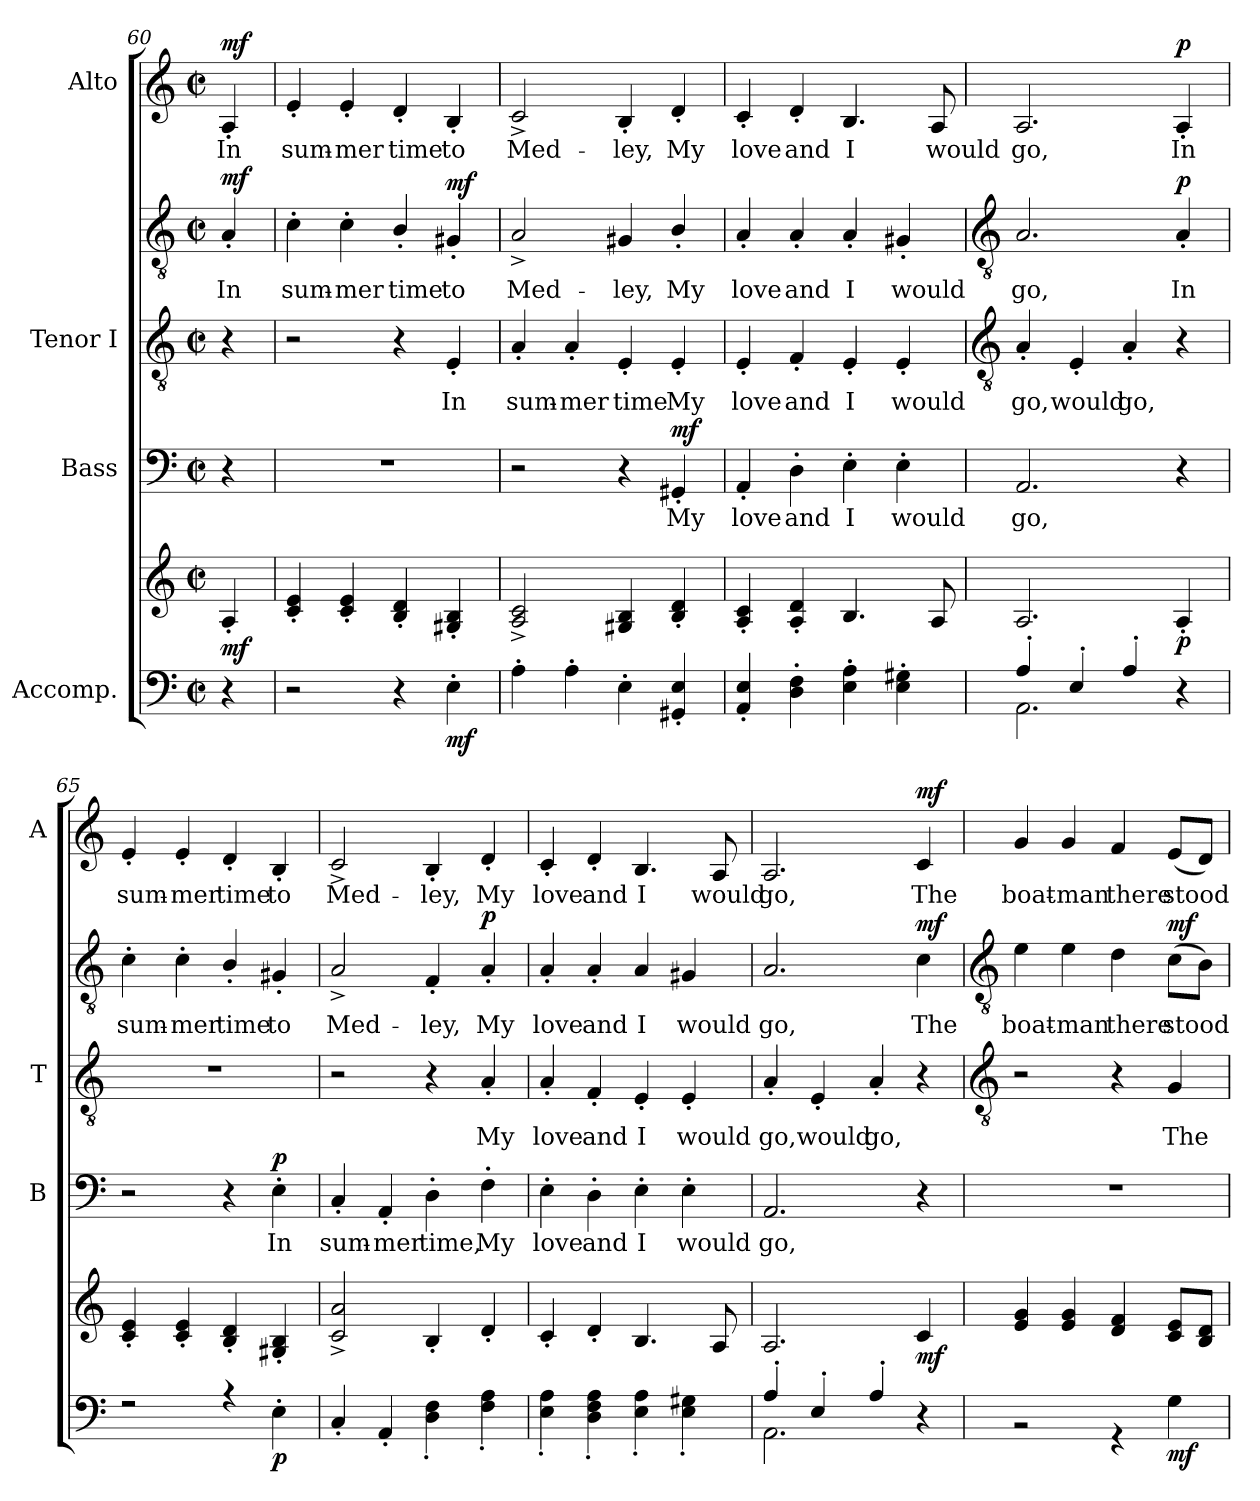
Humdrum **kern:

**kern	**kern	**dynam	**kern	**text	**dynam	**kern	**text	**kern	**text	**dynam	**kern	**text	**dynam
*part4	*part4	*part4	*part3	*part3	*part3	*part2	*part2	*part2	*part2	*part2	*part1	*part1	*part1
*staff6	*staff5	*staff5/6	*staff4	*staff4	*staff4	*staff3	*staff3	*staff2	*staff2	*staff2/3	*staff1	*staff1	*staff1
*I"Accomp.	*	*	*I"Bass	*	*	*I"Tenor I	*	*	*	*	*I"Alto	*	*
*	*	*	*I'B	*	*	*I'T	*	*	*	*	*I'A	*	*
*clefF4	*clefG2	*	*clefF4	*	*	*clefGv2	*	*clefGv2	*	*	*clefG2	*	*
*k[]	*k[]	*	*k[]	*	*	*k[]	*	*k[]	*	*	*k[]	*	*
*C:	*C:	*	*C:	*	*	*C:	*	*C:	*	*	*C:	*	*
*M2/2	*M2/2	*	*M2/2	*	*	*M2/2	*	*M2/2	*	*	*M2/2	*	*
*met(c|)	*met(c|)	*	*met(c|)	*	*	*met(c|)	*	*met(c|)	*	*	*met(c|)	*	*
=60	=60	=60	=60	=60	=60	=60	=60	=60	=60	=60	=60	=60	=60
!	!	!LO:DY:b	!	!	!	!	!	!	!LO:LY:b	!LO:DY:b	!	!LO:LY:b	!LO:DY:b
4r	4A'	mf	4r	.	.	4r	.	4A'	In	mf	4A'	In	mf
=61	=61	=61	=61	=61	=61	=61	=61	=61	=61	=61	=61	=61	=61
!	!	!	!	!	!	!	!	!	!LO:LY:b	!	!	!LO:LY:b	!
2r	4c' 4e'	.	1r	.	.	2r	.	4c'	sum-	.	4e'	sum-	.
!	!	!	!	!	!	!	!	!	!LO:LY:b	!	!	!LO:LY:b	!
.	4c' 4e'	.	.	.	.	.	.	4c'	-mer	.	4e'	-mer	.
!	!	!	!	!	!	!	!	!	!LO:LY:b	!	!	!LO:LY:b	!
4r	4B' 4d'	.	.	.	.	4r	.	4B'/	time	.	4d'	time	.
!	!	!LO:DY:b=2	!	!	!	!	!LO:LY:b	!	!LO:LY:b	!LO:DY:b=2	!	!LO:LY:b	!
4E'\	4G#X' 4B'	mf	.	.	.	4E'	In	4G#X'	to	mf	4B'	to	.
=62	=62	=62	=62	=62	=62	=62	=62	=62	=62	=62	=62	=62	=62
!	!	!	!	!	!	!	!LO:LY:b	!	!LO:LY:b	!	!	!LO:LY:b	!
4A'\	2A^ 2c^	.	2r	.	.	4A'	sum-	2A^	Med-	.	2c^	Med-	.
!	!	!	!	!	!	!	!LO:LY:b	!	!	!	!	!	!
4A'\	.	.	.	.	.	4A'	-mer	.	.	.	.	.	.
!	!	!	!	!	!	!	!LO:LY:b	!	!LO:LY:b	!	!	!LO:LY:b	!
4E'\	4G#X 4B	.	4r	.	.	4E'	time	4G#X	-ley,	.	4B'	-ley,	.
!	!	!	!	!LO:LY:b	!LO:DY:b	!	!LO:LY:b	!	!LO:LY:b	!	!	!LO:LY:b	!
4GG#X' 4E'	4B' 4d'	.	4GG#X'	My	mf	4E'	My	4B'/	My	.	4d'	My	.
=63	=63	=63	=63	=63	=63	=63	=63	=63	=63	=63	=63	=63	=63
!	!	!	!	!LO:LY:b	!	!	!LO:LY:b	!	!LO:LY:b	!	!	!LO:LY:b	!
4AA' 4E'	4A' 4c'	.	4AA'	love	.	4E'	love	4A'	love	.	4c'	love	.
!	!	!	!	!LO:LY:b	!	!	!LO:LY:b	!	!LO:LY:b	!	!	!LO:LY:b	!
4D\' 4F\'	4A' 4d'	.	4D'	and	.	4F'	and	4A'	and	.	4d'	and	.
!	!	!	!	!LO:LY:b	!	!	!LO:LY:b	!	!LO:LY:b	!	!	!LO:LY:b	!
4E\' 4A\'	4.B	.	4E'	I	.	4E'	I	4A'	I	.	4.B	I	.
!	!	!	!	!LO:LY:b	!	!	!LO:LY:b	!	!LO:LY:b	!	!	!	!
4E\' 4G#X\'	.	.	4E'	would	.	4E'	would	4G#X'	would	.	.	.	.
!	!	!	!	!	!	!	!	!	!	!	!	!LO:LY:b	!
.	8A	.	.	.	.	.	.	.	.	.	8A	would	.
!!LO:LB:g=z
=64	=64	=64	=64	=64	=64	=64	=64	=64	=64	=64	=64	=64	=64
*	*	*	*	*	*	*clefGv2	*	*clefGv2	*	*	*	*	*
*^	*	*	*	*	*	*	*	*	*	*	*	*	*
!	!	!	!	!	!LO:LY:b	!	!	!LO:LY:b	!	!LO:LY:b	!	!	!LO:LY:b	!
4A'/	2.AA\	2.A	.	2.AA	go,	.	4A'	go,	2.A	go,	.	2.A	go,	.
!	!	!	!	!	!	!	!	!LO:LY:b	!	!	!	!	!	!
4E'/	.	.	.	.	.	.	4E'	would	.	.	.	.	.	.
!	!	!	!	!	!	!	!	!LO:LY:b	!	!	!	!	!	!
4A'/	.	.	.	.	.	.	4A'	go,	.	.	.	.	.	.
!	!	!	!LO:DY:b	!	!	!	!	!	!	!LO:LY:b	!LO:DY:b	!	!LO:LY:b	!LO:DY:b
4r	4ryy	4A'	p	4r	.	.	4r	.	4A'	In	p	4A'	In	p
=65	=65	=65	=65	=65	=65	=65	=65	=65	=65	=65	=65	=65	=65	=65
!	!	!	!	!	!	!	!	!	!	!LO:LY:b	!	!	!LO:LY:b	!
2r	1ryy	4c' 4e'	.	2r	.	.	1r	.	4c'	sum-	.	4e'	sum-	.
!	!	!	!	!	!	!	!	!	!	!LO:LY:b	!	!	!LO:LY:b	!
.	.	4c' 4e'	.	.	.	.	.	.	4c'	-mer	.	4e'	-mer	.
!	!	!	!	!	!	!	!	!	!	!LO:LY:b	!	!	!LO:LY:b	!
4r	.	4B' 4d'	.	4r	.	.	.	.	4B'/	time	.	4d'	time	.
!	!	!	!LO:DY:b=2	!	!LO:LY:b	!LO:DY:b	!	!	!	!LO:LY:b	!	!	!LO:LY:b	!
4E'\	.	4G#X' 4B'	p	4E'	In	p	.	.	4G#X'	to	.	4B'	to	.
=66	=66	=66	=66	=66	=66	=66	=66	=66	=66	=66	=66	=66	=66	=66
!	!	!	!	!	!LO:LY:b	!	!	!	!	!LO:LY:b	!	!	!LO:LY:b	!
1ryy	4C'/	2c^ 2a^	.	4C'	sum-	.	2r	.	2A^	Med-	.	2c^	Med-	.
!	!	!	!	!	!LO:LY:b	!	!	!	!	!	!	!	!	!
.	4AA'/	.	.	4AA'	-mer	.	.	.	.	.	.	.	.	.
!	!	!	!	!	!LO:LY:b	!	!	!	!	!LO:LY:b	!	!	!LO:LY:b	!
.	4D\' 4F\'	4B'	.	4D'	time,	.	4r	.	4F'	-ley,	.	4B'	-ley,	.
!	!	!	!	!	!LO:LY:b	!	!	!LO:LY:b	!	!LO:LY:b	!LO:DY:b=2	!	!LO:LY:b	!
.	4F\' 4A\'	4d'	.	4F'	My	.	4A'	My	4A'	My	p	4d'	My	.
=67	=67	=67	=67	=67	=67	=67	=67	=67	=67	=67	=67	=67	=67	=67
!	!	!	!	!	!LO:LY:b	!	!	!LO:LY:b	!	!LO:LY:b	!	!	!LO:LY:b	!
1ryy	4E\' 4A\'	4c'	.	4E'	love	.	4A'	love	4A'	love	.	4c'	love	.
!	!	!	!	!	!LO:LY:b	!	!	!LO:LY:b	!	!LO:LY:b	!	!	!LO:LY:b	!
.	4D\' 4F\' 4A\'	4d'	.	4D'	and	.	4F'	and	4A'	and	.	4d'	and	.
!	!	!	!	!	!LO:LY:b	!	!	!LO:LY:b	!	!LO:LY:b	!	!	!LO:LY:b	!
.	4E\' 4A\'	4.B	.	4E'	I	.	4E'	I	4A	I	.	4.B	I	.
!	!	!	!	!	!LO:LY:b	!	!	!LO:LY:b	!	!LO:LY:b	!	!	!	!
.	4E\' 4G#X\'	.	.	4E'	would	.	4E'	would	4G#X	would	.	.	.	.
!	!	!	!	!	!	!	!	!	!	!	!	!	!LO:LY:b	!
.	.	8A	.	.	.	.	.	.	.	.	.	8A	would	.
=68	=68	=68	=68	=68	=68	=68	=68	=68	=68	=68	=68	=68	=68	=68
!	!	!	!	!	!LO:LY:b	!	!	!LO:LY:b	!	!LO:LY:b	!	!	!LO:LY:b	!
4A'/	2.AA\	2.A	.	2.AA	go,	.	4A'	go,	2.A	go,	.	2.A	go,	.
!	!	!	!	!	!	!	!	!LO:LY:b	!	!	!	!	!	!
4E'/	.	.	.	.	.	.	4E'	would	.	.	.	.	.	.
!	!	!	!	!	!	!	!	!LO:LY:b	!	!	!	!	!	!
4A'/	.	.	.	.	.	.	4A'	go,	.	.	.	.	.	.
!	!	!	!LO:DY:b	!	!	!	!	!	!	!LO:LY:b	!LO:DY:b	!	!LO:LY:b	!LO:DY:b
4ryy	4r	4c	mf	4r	.	.	4r	.	4c	The	mf	4c	The	mf
!!LO:LB:g=z
=69	=69	=69	=69	=69	=69	=69	=69	=69	=69	=69	=69	=69	=69	=69
*	*	*	*	*	*	*	*clefGv2	*	*clefGv2	*	*	*	*	*
!	!	!	!	!	!	!	!	!	!	!LO:LY:b	!	!	!LO:LY:b	!
1ryy	2r	4e 4g	.	1r	.	.	2r	.	4e	boat-	.	4g	boat-	.
!	!	!	!	!	!	!	!	!	!	!LO:LY:b	!	!	!LO:LY:b	!
.	.	4e 4g	.	.	.	.	.	.	4e	-man	.	4g	-man	.
!	!	!	!	!	!	!	!	!	!	!LO:LY:b	!	!	!LO:LY:b	!
.	4r	4d 4f	.	.	.	.	4r	.	4d	there	.	4f	there	.
!	!	!	!LO:DY:b=2	!	!	!	!	!LO:LY:b	!	!LO:LY:b	!LO:DY:b=2	!	!LO:LY:b	!
.	4G\	8c 8eL	mf	.	.	.	4G	The	(>8cL	stood	mf	(<8eL	stood	.
.	.	8B 8dJ	.	.	.	.	.	.	8BJ)	.	.	8dJ)	.	.
*v	*v	*	*	*	*	*	*	*	*	*	*	*	*	*
=	=	=	=	=	=	=	=	=	=	=	=	=	=
*-	*-	*-	*-	*-	*-	*-	*-	*-	*-	*-	*-	*-	*-
